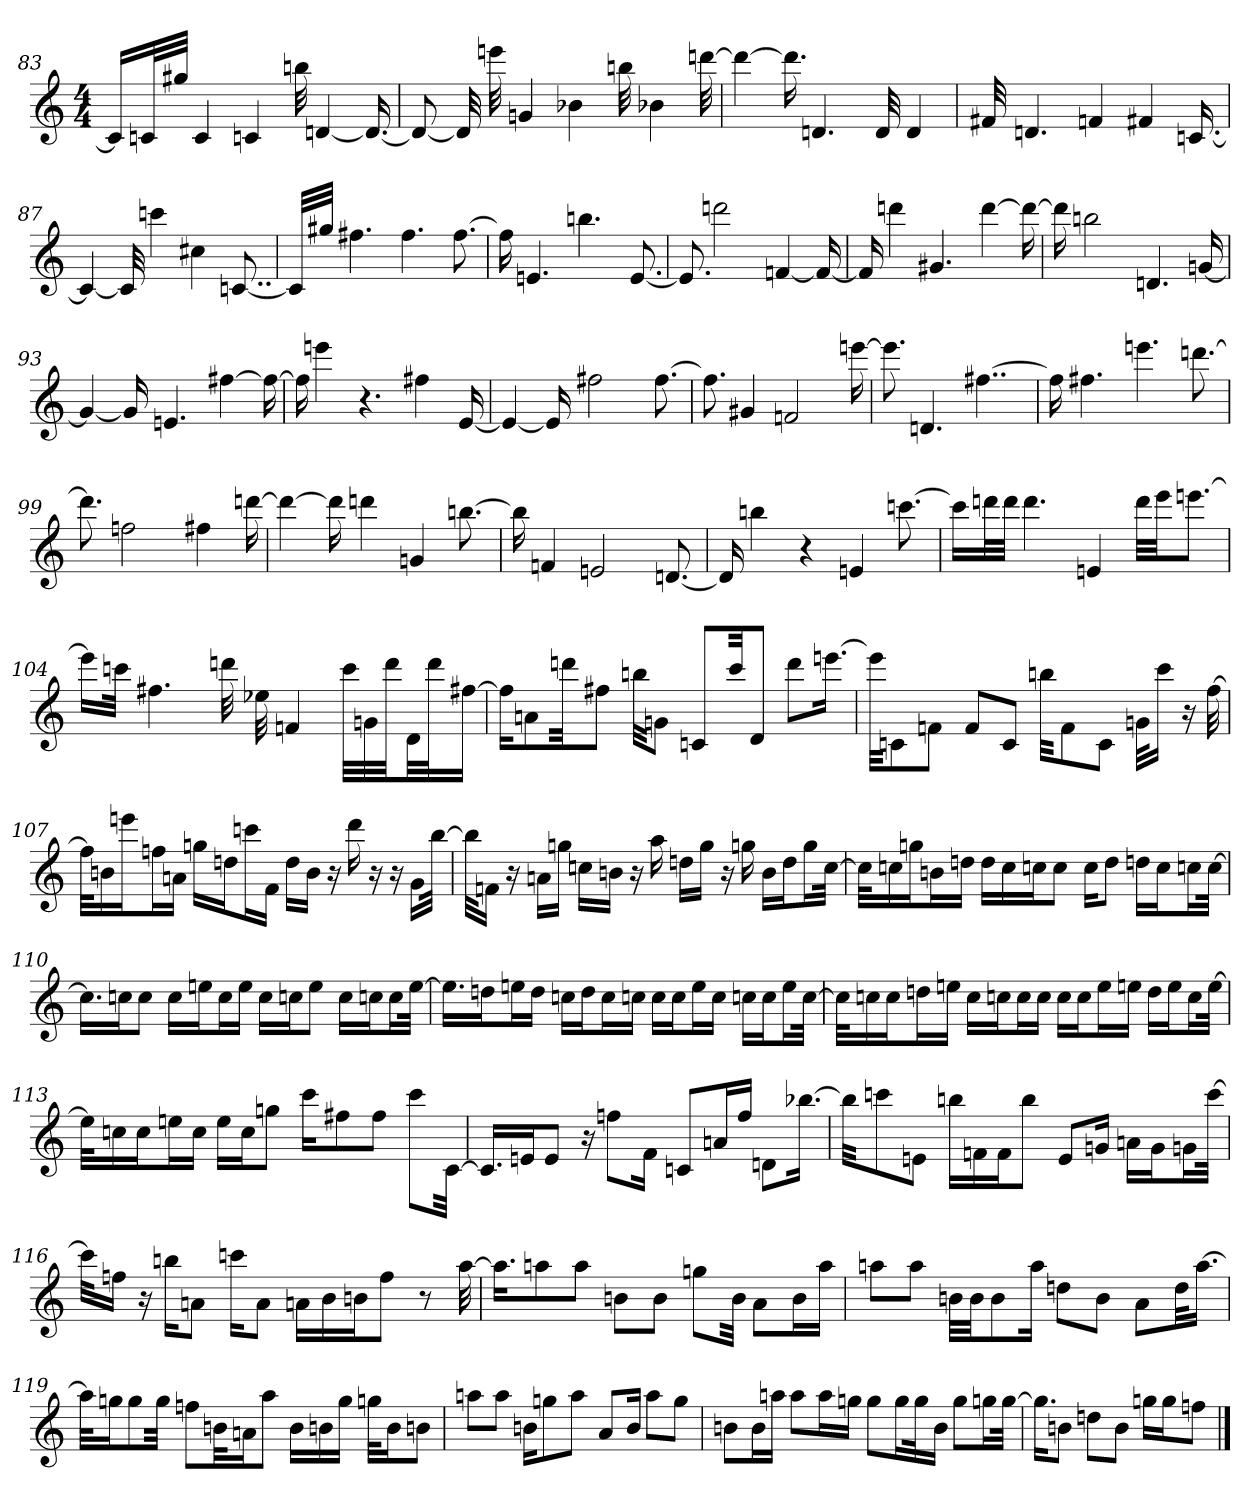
**kern
*part1
*staff1
*clefG2
*M4/4
=83
16c/LL]
32cn/L
32gg#X/JJJ
4c
4cn
32bbn
[4dn
16.d_
=84
8d_
32d]
32eeen
4gn
4b-X
32bbn
4b-X
[32dddn
=85
4ddd_
16.ddd]
4.dn
32d
4d
=86
32f#X
4.dn
4fn
4f#X
[16.cn
=87
4c_
32c]
4cccn
4cc#X
[8..cn
=88
32c/LLL]
32gg#X/JJJ
4.ff#X
4.ff#
[8.ff#
=89
16ff#]
4.en
4.bbn
[8.e
=90
8.e]
2dddn
[4fn
16f_
=91
16f]
4dddn
4.g#X
[4ddd
16ddd_
=92
16ddd]
2bbn
4.dn
[16gn
=93
4g_
16g]
4.en
[4ff#X
16ff#_
=94
16ff#]
4eeen
4.r
4ff#X
[16e
=95
4e_
16e]
2ff#X
[8.ff#
=96
8.ff#]
4g#X
2fn
[16eeen
=97
8.eee]
4.dn
[4..ff#X
=98
16ff#]
4.ff#X
4.eeen
[8.dddn
=99
8.ddd]
2ffn
4ff#X
[16dddn
=100
4ddd_
16ddd]
4dddn
4gn
[8.bbn
=101
16bb]
4fn
2en
[8.dn
=102
16d]
4bbn
4r
4en
[8.cccn
=103
16ccc\LL]
32dddn\L
32ddd\JJJ
4.ddd
4en
32ddd\LLL
32eee\JJ
[8.eeen\J
=104
16eee\LL]
32cccn\JJk
4.ff#X
32dddn
32ee-X
4fn
32ccc\LLL
32gn\
32ddd\JJ
32d\LL
32ddd\J
[16ff#X\JJ
=105
16ff#\KL]
8an\
32dddn\KK
8ff#X\J
32bbn\KKL
8gn\J
8cn/L
32ccc/KK
8d/J
8ddd\L
[16.eeen\Jk
=106
32eee\KKL]
8cn\
8fn\J
8f/L
8c/J
32bbn\KKL
8f\
8c\J
32gn\KLL
16ccc\JJ
16r
[32ff
=107
32ff\KLL]
16bn\
16eeen\J
16ffn\L
16an\JJ
16ggn\LL
16ddn\J
16cccn\L
16f\JJ
16dd\LL
16b\JJ
16r
16ddd
16r
16r
16g\LL
[32bb\JJk
=108
32bb\KLL]
16fn\JJ
16r
16an\LL
16ggn\JJ
16ccn\LL
16bn\JJ
16r
16aa
16ddn\LL
16gg\JJ
16r
16ggn
16b\LL
16dd\J
16gg\L
[32cc\JJk
=109
32cc\KLL]
16ccn\
16ggn\J
16bn\L
16ddn\JJ
16dd\LL
16cc\J
16ccn\K
8cc\J
16cc\KL
8dd\J
16ddn\LL
16cc\J
16ccn\L
[32cc\JJk
=110
16.cc\LL]
16ccn\J
8cc\J
16cc\LL
16een\J
16cc\L
16ee\JJ
16cc\LL
16ccn\J
8ee\J
16cc\LL
16ccn\J
16cc\L
[32ee\JJk
=111
16.ee\LL]
16ddn\J
16een\L
16dd\JJ
16ccn\LL
16dd\J
16cc\L
16ccn\JJ
16cc\LL
16cc\J
16ee\L
16cc\JJ
16ccn\LL
16cc\J
16ee\L
[32cc\JJk
=112
32cc\KLL]
16ccn\
16cc\J
16ddn\L
16een\JJ
16cc\LL
16ccn\J
16cc\L
16cc\JJ
16cc\LL
16cc\J
16ee\L
16een\JJ
16dd\LL
16ee\J
16cc\L
[32ee\JJk
=113
32ee\KLL]
16ccn\
16cc\J
16een\L
16cc\JJ
16ee\LL
16cc\J
8ggn\J
16ccc\KL
8ff#X\
8ff#\J
8ccc\L
[32c\Jkk
=114
16.c/LL]
16en/J
8e/J
16r
8ffn\L
16f\Jk
8cn/L
16an/L
16ff/JJ
8dn\L
[16.bb-X\Jk
=115
32bb-\KKL]
8cccn\
8en\J
16bbn\LL
16fn\J
16f\K
8bb\J
8e/L
16gn/Jk
16an\LL
16g\J
16gn\L
[32ccc\JJk
=116
32ccc\KLL]
16ffn\JJ
16r
16bbn\KL
8an\J
16cccn\KL
8a\J
16an\LL
16b\J
16bn\K
8ff\J
8r
[32aa
=117
16.aa\KL]
8aan\
8aa\J
8bn\L
8b\J
8ggn\L
32b\Jkk
8a\L
16b\L
16aa\JJ
=118
8aan\L
8aa\J
32bn\LLL
32b\JJ
8b\
16aa\Jk
8ddn\L
8b\J
8a\L
32dd\KL
[16.aa\JJ
=119
32aa\KLL]
16ggn\J
8gg\
32gg\Jkk
8ffn\L
32bn\KL
16an\J
8aa\J
16b\LL
16bn\
16gg\JJ
32ggn\KLL
16b\J
8bn\J
=120
8aan\L
8aa\J
16bn\KL
8ggn\
8aa\J
8a/L
16b/Jk
8aa\L
8gg\J
=121
8bn\L
16b\L
16aan\JJ
8aa\L
16aa\L
16ggn\JJ
8gg\L
16gg\L
32gg\K
16b\JJ
8gg\L
16ggn\L
[32gg\JJk
=122
16.gg\KL]
8bn\J
8ddn\L
8b\J
16ggn\LL
16gg\J
8ffn\J
==
*-
